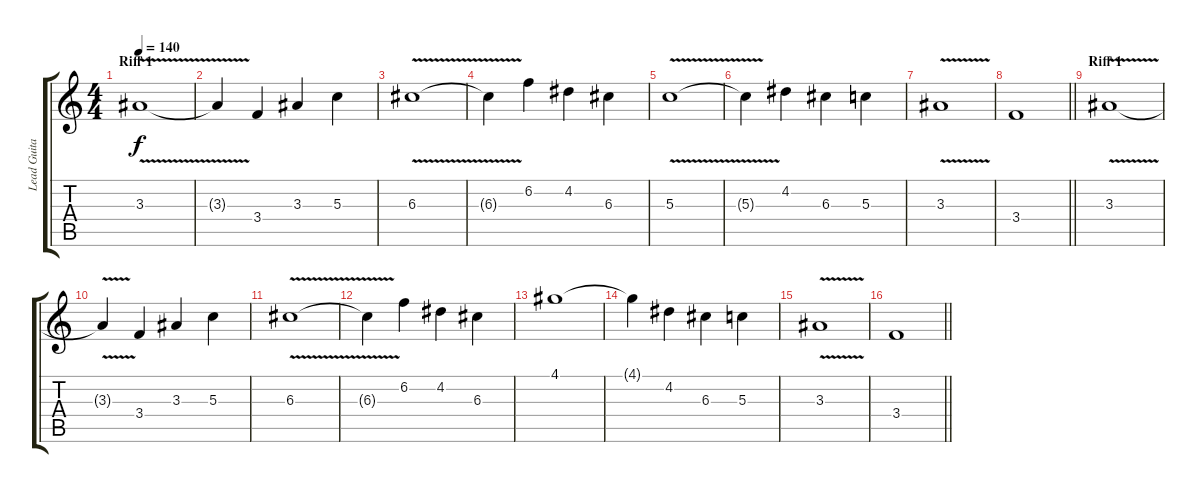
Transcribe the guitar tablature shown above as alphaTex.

\track ("Lead Guitar" "Lead Guita") {instrument distortionguitar}
\staff {score tabs}
\tuning (E4 B3 G3 D3 A2 E2) {hide}
\ts (4 4)
\section ("" "Riff 1")
\tempo 140
\clef g2
\ks c
3.3{v}.1{dy f} |
3.3{t}.4 3.4.4 3.3.4 5.3.4 |
6.3{v}.1 |
6.3{t}.4 6.2.4 4.2.4 6.3.4 |
5.3{v}.1 |
5.3{t}.4 4.2.4 6.3.4 5.3.4 |
3.3{v}.1 |
\barLineRight lightlight
3.4.1 |
\section ("" "Riff 1")
3.3{v}.1 |
3.3{t}.4 3.4.4 3.3.4 5.3.4 |
6.3{v}.1 |
6.3{t}.4 6.2.4 4.2.4 6.3.4 |
4.1.1 |
4.1{t}.4 4.2.4 6.3.4 5.3.4 |
3.3{v}.1 |
\barLineRight lightlight
3.4.1
